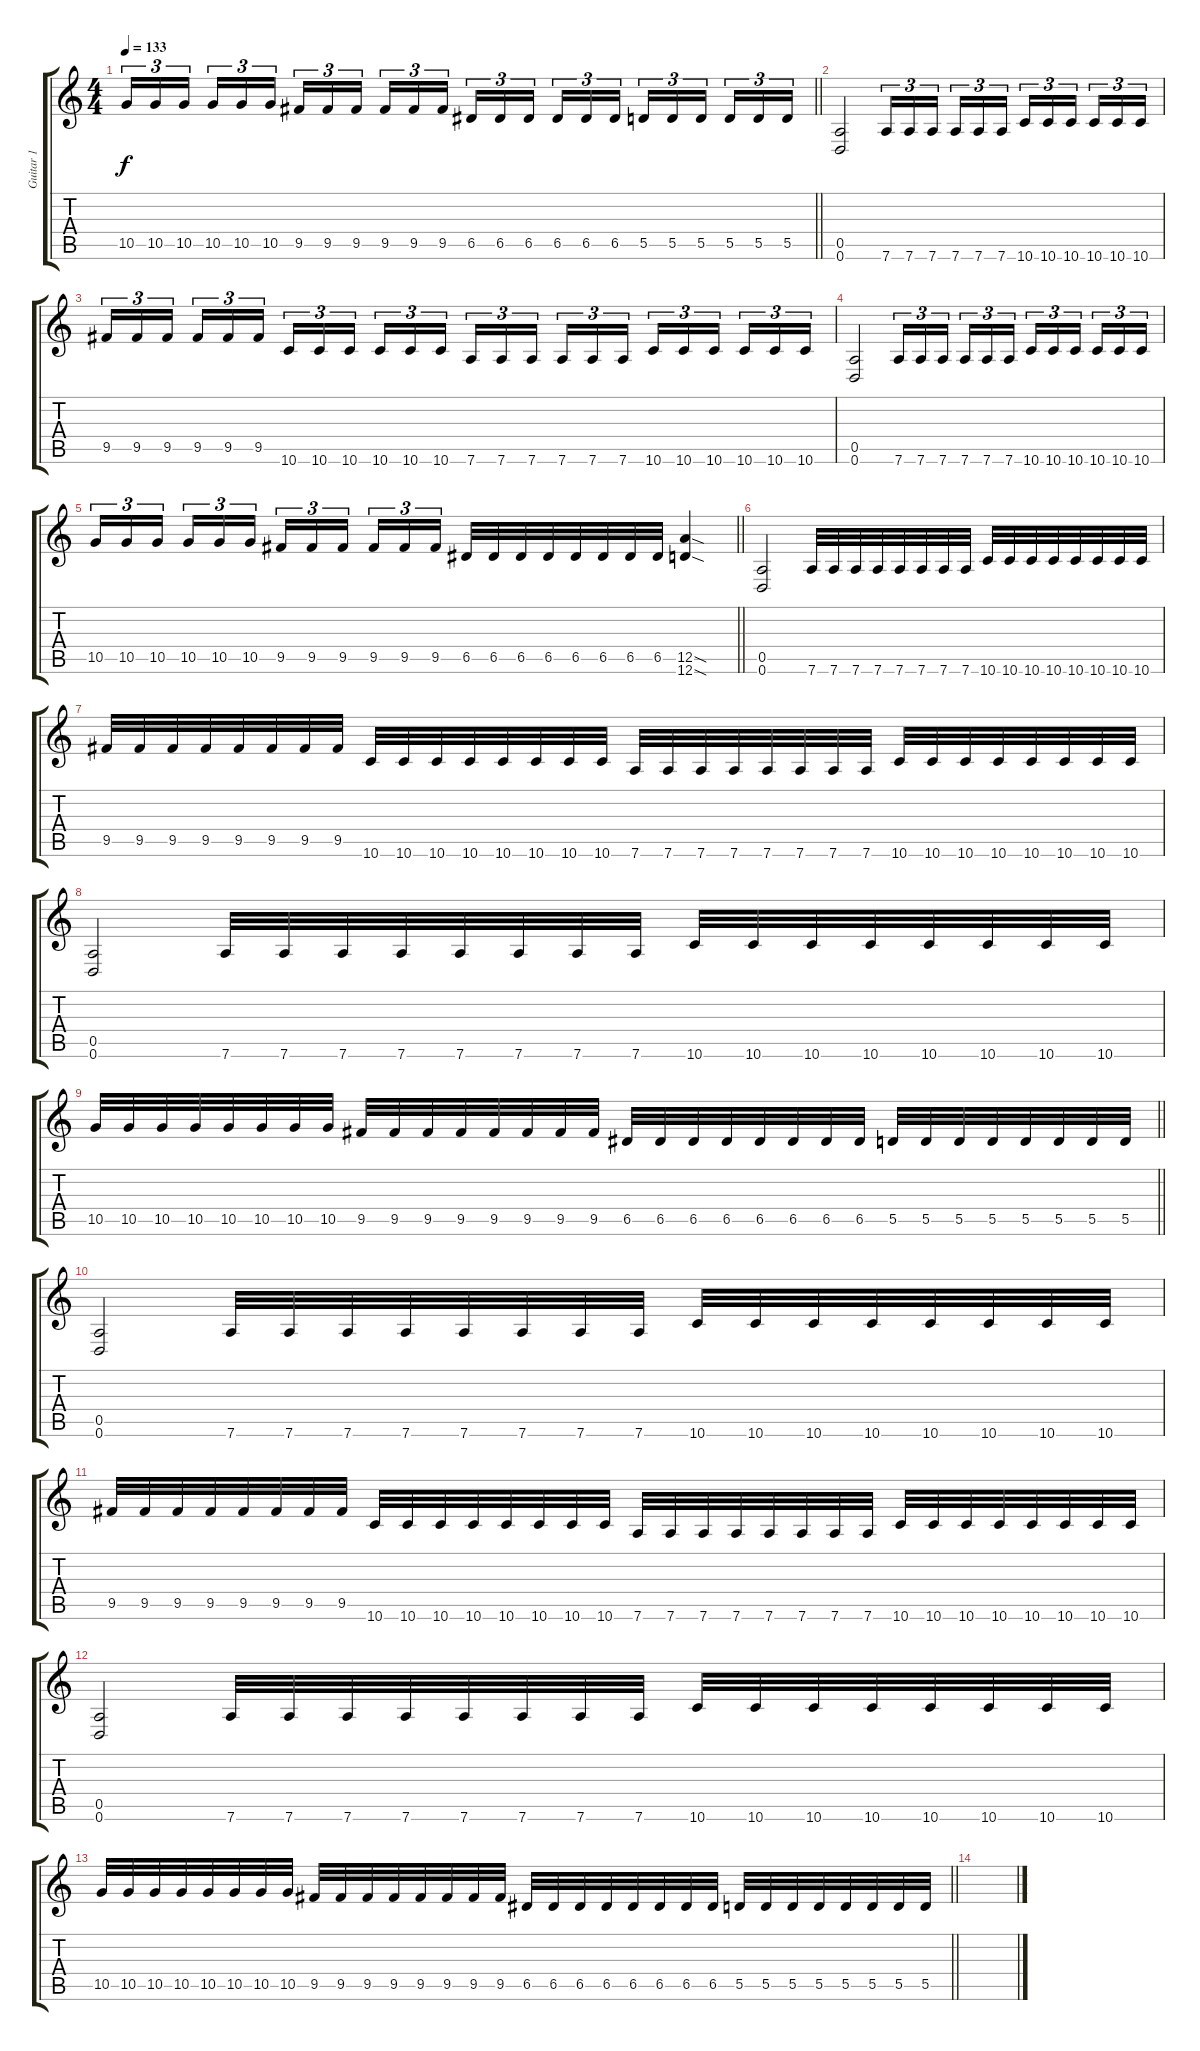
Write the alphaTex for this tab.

\track ("Guitar 1" "Guitar 1") {instrument distortionguitar}
\staff {score tabs}
\tuning (E4 B3 G3 D3 A2 D2) {hide}
\ts (4 4)
\tempo 133
\clef g2
\barLineRight lightlight
\ks c
10.5.16{tu (3 2) dy f} 10.5.16{tu (3 2)} 10.5.16{tu (3 2) beam splitsecondary} 10.5.16{tu (3 2)} 10.5.16{tu (3 2)} 10.5.16{tu (3 2)} 9.5.16{tu (3 2)} 9.5.16{tu (3 2)} 9.5.16{tu (3 2) beam splitsecondary} 9.5.16{tu (3 2)} 9.5.16{tu (3 2)} 9.5.16{tu (3 2)} 6.5.16{tu (3 2)} 6.5.16{tu (3 2)} 6.5.16{tu (3 2) beam splitsecondary} 6.5.16{tu (3 2)} 6.5.16{tu (3 2)} 6.5.16{tu (3 2)} 5.5.16{tu (3 2)} 5.5.16{tu (3 2)} 5.5.16{tu (3 2) beam splitsecondary} 5.5.16{tu (3 2)} 5.5.16{tu (3 2)} 5.5.16{tu (3 2)} |
(0.5 0.6).2 7.6.16{tu (3 2)} 7.6.16{tu (3 2)} 7.6.16{tu (3 2) beam splitsecondary} 7.6.16{tu (3 2)} 7.6.16{tu (3 2)} 7.6.16{tu (3 2)} 10.6.16{tu (3 2)} 10.6.16{tu (3 2)} 10.6.16{tu (3 2) beam splitsecondary} 10.6.16{tu (3 2)} 10.6.16{tu (3 2)} 10.6.16{tu (3 2)} |
9.5.16{tu (3 2)} 9.5.16{tu (3 2)} 9.5.16{tu (3 2) beam splitsecondary} 9.5.16{tu (3 2)} 9.5.16{tu (3 2)} 9.5.16{tu (3 2)} 10.6.16{tu (3 2)} 10.6.16{tu (3 2)} 10.6.16{tu (3 2) beam splitsecondary} 10.6.16{tu (3 2)} 10.6.16{tu (3 2)} 10.6.16{tu (3 2)} 7.6.16{tu (3 2)} 7.6.16{tu (3 2)} 7.6.16{tu (3 2) beam splitsecondary} 7.6.16{tu (3 2)} 7.6.16{tu (3 2)} 7.6.16{tu (3 2)} 10.6.16{tu (3 2)} 10.6.16{tu (3 2)} 10.6.16{tu (3 2) beam splitsecondary} 10.6.16{tu (3 2)} 10.6.16{tu (3 2)} 10.6.16{tu (3 2)} |
(0.5 0.6).2 7.6.16{tu (3 2)} 7.6.16{tu (3 2)} 7.6.16{tu (3 2) beam splitsecondary} 7.6.16{tu (3 2)} 7.6.16{tu (3 2)} 7.6.16{tu (3 2)} 10.6.16{tu (3 2)} 10.6.16{tu (3 2)} 10.6.16{tu (3 2) beam splitsecondary} 10.6.16{tu (3 2)} 10.6.16{tu (3 2)} 10.6.16{tu (3 2)} |
\barLineRight lightlight
10.5.16{tu (3 2)} 10.5.16{tu (3 2)} 10.5.16{tu (3 2) beam splitsecondary} 10.5.16{tu (3 2)} 10.5.16{tu (3 2)} 10.5.16{tu (3 2)} 9.5.16{tu (3 2)} 9.5.16{tu (3 2)} 9.5.16{tu (3 2) beam splitsecondary} 9.5.16{tu (3 2)} 9.5.16{tu (3 2)} 9.5.16{tu (3 2)} 6.5.32 6.5.32 6.5.32 6.5.32 6.5.32 6.5.32 6.5.32 6.5.32 (12.5{sod} 12.6{sod}).4 |
\section ("" "")
(0.5 0.6).2 7.6.32 7.6.32 7.6.32 7.6.32 7.6.32 7.6.32 7.6.32 7.6.32 10.6.32 10.6.32 10.6.32 10.6.32 10.6.32 10.6.32 10.6.32 10.6.32 |
9.5.32 9.5.32 9.5.32 9.5.32 9.5.32 9.5.32 9.5.32 9.5.32 10.6.32 10.6.32 10.6.32 10.6.32 10.6.32 10.6.32 10.6.32 10.6.32 7.6.32 7.6.32 7.6.32 7.6.32 7.6.32 7.6.32 7.6.32 7.6.32 10.6.32 10.6.32 10.6.32 10.6.32 10.6.32 10.6.32 10.6.32 10.6.32 |
(0.5 0.6).2 7.6.32 7.6.32 7.6.32 7.6.32 7.6.32 7.6.32 7.6.32 7.6.32 10.6.32 10.6.32 10.6.32 10.6.32 10.6.32 10.6.32 10.6.32 10.6.32 |
\barLineRight lightlight
10.5.32 10.5.32 10.5.32 10.5.32 10.5.32 10.5.32 10.5.32 10.5.32 9.5.32 9.5.32 9.5.32 9.5.32 9.5.32 9.5.32 9.5.32 9.5.32 6.5.32 6.5.32 6.5.32 6.5.32 6.5.32 6.5.32 6.5.32 6.5.32 5.5.32 5.5.32 5.5.32 5.5.32 5.5.32 5.5.32 5.5.32 5.5.32 |
(0.5 0.6).2 7.6.32 7.6.32 7.6.32 7.6.32 7.6.32 7.6.32 7.6.32 7.6.32 10.6.32 10.6.32 10.6.32 10.6.32 10.6.32 10.6.32 10.6.32 10.6.32 |
9.5.32 9.5.32 9.5.32 9.5.32 9.5.32 9.5.32 9.5.32 9.5.32 10.6.32 10.6.32 10.6.32 10.6.32 10.6.32 10.6.32 10.6.32 10.6.32 7.6.32 7.6.32 7.6.32 7.6.32 7.6.32 7.6.32 7.6.32 7.6.32 10.6.32 10.6.32 10.6.32 10.6.32 10.6.32 10.6.32 10.6.32 10.6.32 |
(0.5 0.6).2 7.6.32 7.6.32 7.6.32 7.6.32 7.6.32 7.6.32 7.6.32 7.6.32 10.6.32 10.6.32 10.6.32 10.6.32 10.6.32 10.6.32 10.6.32 10.6.32 |
\barLineRight lightlight
10.5.32 10.5.32 10.5.32 10.5.32 10.5.32 10.5.32 10.5.32 10.5.32 9.5.32 9.5.32 9.5.32 9.5.32 9.5.32 9.5.32 9.5.32 9.5.32 6.5.32 6.5.32 6.5.32 6.5.32 6.5.32 6.5.32 6.5.32 6.5.32 5.5.32 5.5.32 5.5.32 5.5.32 5.5.32 5.5.32 5.5.32 5.5.32 |
\section ("" "")
